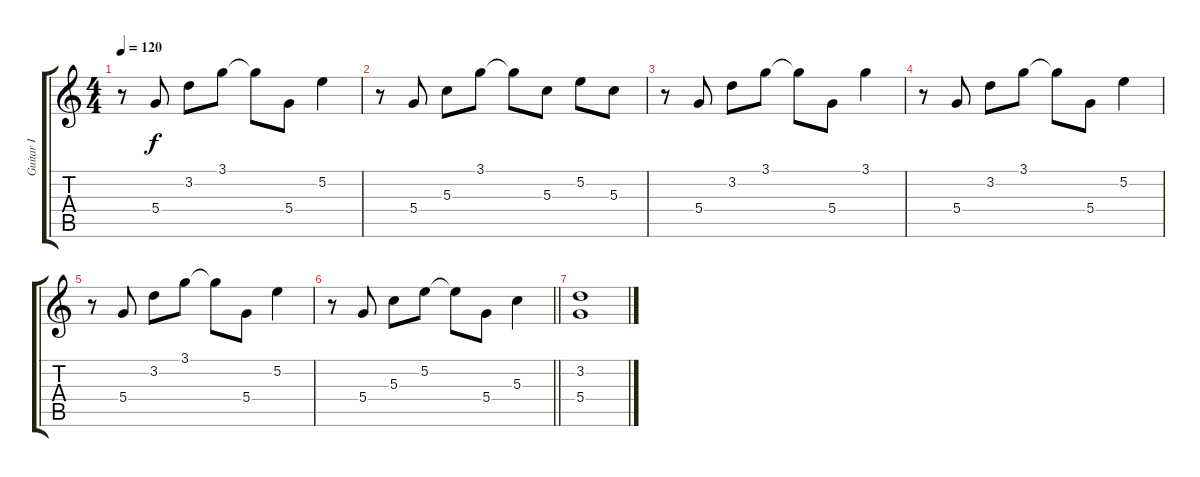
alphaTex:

\track ("Guitar I" "Guitar I") {instrument distortionguitar}
\staff {score tabs}
\tuning (E4 B3 G3 D3 A2 E2) {hide}
\ts (4 4)
\tempo 120
\clef g2
\ks c
r.8{dy f} 5.4.8 3.2.8 3.1.8 3.1{t}.8 5.4.8 5.2.4 |
r.8 5.4.8 5.3.8 3.1.8 3.1{t}.8 5.3.8 5.2.8 5.3.8 |
r.8 5.4.8 3.2.8 3.1.8 3.1{t}.8 5.4.8 3.1.4 |
r.8 5.4.8 3.2.8 3.1.8 3.1{t}.8 5.4.8 5.2.4 |
r.8 5.4.8 3.2.8 3.1.8 3.1{t}.8 5.4.8 5.2.4 |
\barLineRight lightlight
r.8 5.4.8 5.3.8 5.2.8 5.2{t}.8 5.4.8 5.3.4 |
(3.2 5.4).1
